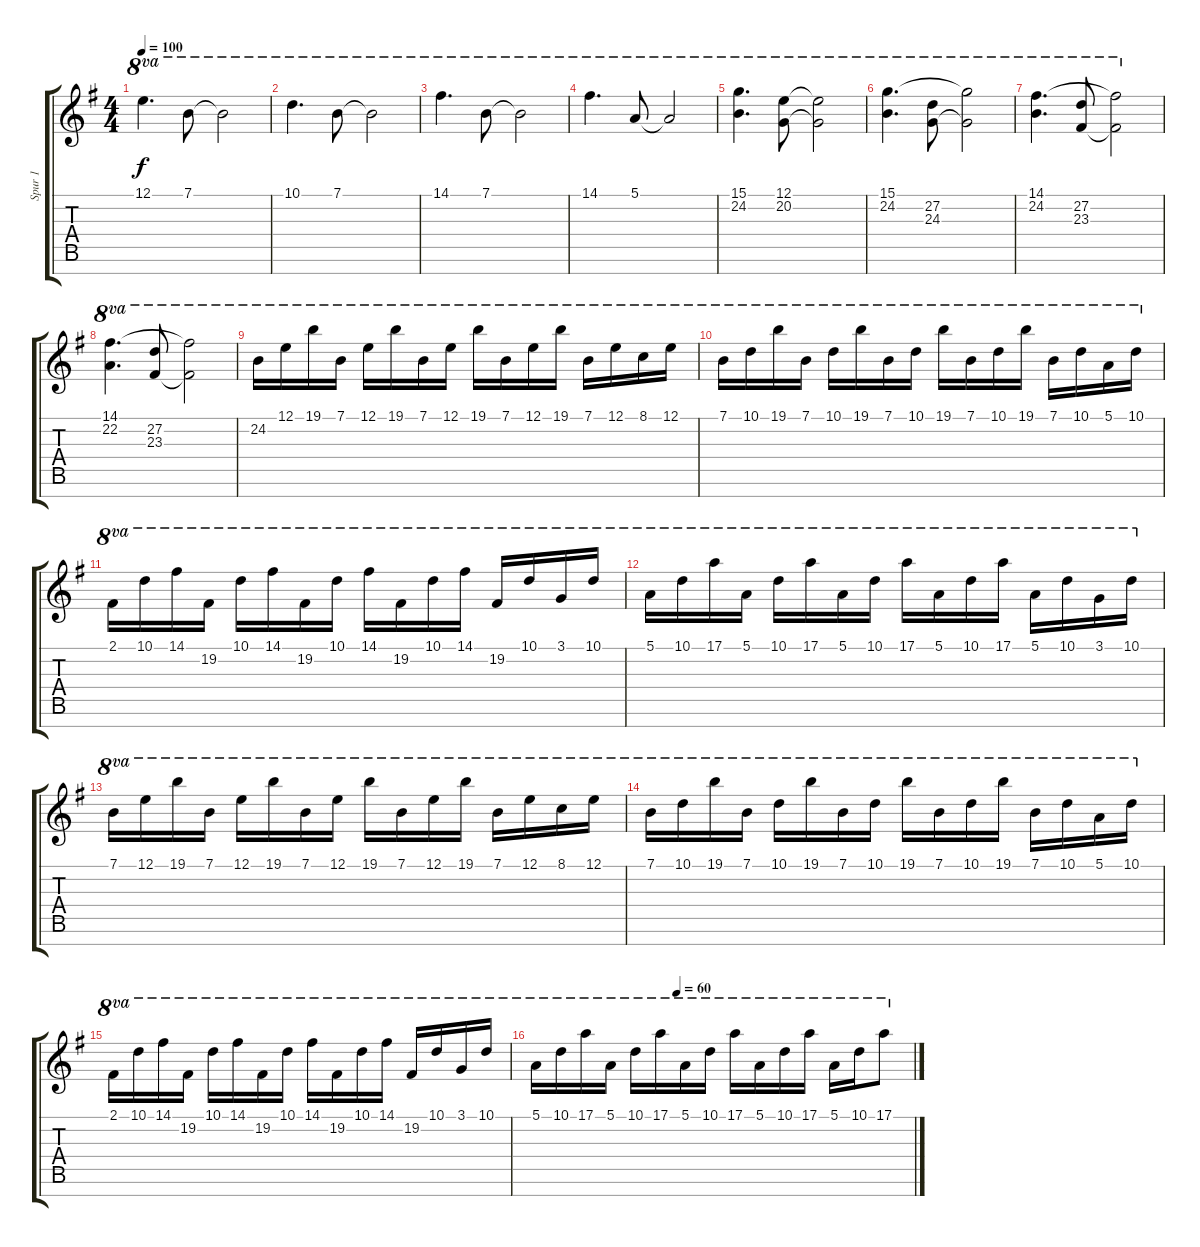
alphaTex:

\track ("Spur 1" "Spur 1") {instrument acousticgrandpiano}
\staff {score tabs}
\tuning (E5 B3 G3 D3 A2 E2 B1) {hide}
\ts (4 4)
\tempo 100
\clef g2
\ks g
12.1.4{d ot 8va dy f} 7.1.8{ot 8va} 7.1{t}.2{ot 8va} |
10.1.4{d ot 8va} 7.1.8{ot 8va} 7.1{t}.2{ot 8va} |
14.1.4{d ot 8va} 7.1.8{ot 8va} 7.1{t}.2{ot 8va} |
14.1.4{d ot 8va} 5.1.8{ot 8va} 5.1{t}.2{ot 8va} |
(15.1 24.2).4{d ot 8va} (12.1 20.2).8{ot 8va} (12.1{t} 20.2{t}).2{ot 8va} |
(15.1 24.2).4{d ot 8va} (27.2 24.3).8{ot 8va} (15.1{t} 24.3{t}).2{ot 8va} |
(14.1 24.2).4{d ot 8va} (27.2 23.3).8{ot 8va} (14.1{t} 23.3{t}).2{ot 8va} |
(14.1 22.2).4{d ot 8va} (27.2 23.3).8{ot 8va} (14.1{t} 23.3{t}).2{ot 8va} |
24.2.16{ot 8va} 12.1.16{ot 8va} 19.1.16{ot 8va} 7.1.16{ot 8va} 12.1.16{ot 8va} 19.1.16{ot 8va} 7.1.16{ot 8va} 12.1.16{ot 8va} 19.1.16{ot 8va} 7.1.16{ot 8va} 12.1.16{ot 8va} 19.1.16{ot 8va} 7.1.16{ot 8va} 12.1.16{ot 8va} 8.1.16{ot 8va} 12.1.16{ot 8va} |
7.1.16{ot 8va} 10.1.16{ot 8va} 19.1.16{ot 8va} 7.1.16{ot 8va} 10.1.16{ot 8va} 19.1.16{ot 8va} 7.1.16{ot 8va} 10.1.16{ot 8va} 19.1.16{ot 8va} 7.1.16{ot 8va} 10.1.16{ot 8va} 19.1.16{ot 8va} 7.1.16{ot 8va} 10.1.16{ot 8va} 5.1.16{ot 8va} 10.1.16{ot 8va} |
2.1.16{ot 8va} 10.1.16{ot 8va} 14.1.16{ot 8va} 19.2.16{ot 8va} 10.1.16{ot 8va} 14.1.16{ot 8va} 19.2.16{ot 8va} 10.1.16{ot 8va} 14.1.16{ot 8va} 19.2.16{ot 8va} 10.1.16{ot 8va} 14.1.16{ot 8va} 19.2.16{ot 8va} 10.1.16{ot 8va} 3.1.16{ot 8va} 10.1.16{ot 8va} |
5.1.16{ot 8va} 10.1.16{ot 8va} 17.1.16{ot 8va} 5.1.16{ot 8va} 10.1.16{ot 8va} 17.1.16{ot 8va} 5.1.16{ot 8va} 10.1.16{ot 8va} 17.1.16{ot 8va} 5.1.16{ot 8va} 10.1.16{ot 8va} 17.1.16{ot 8va} 5.1.16{ot 8va} 10.1.16{ot 8va} 3.1.16{ot 8va} 10.1.16{ot 8va} |
7.1.16{ot 8va} 12.1.16{ot 8va} 19.1.16{ot 8va} 7.1.16{ot 8va} 12.1.16{ot 8va} 19.1.16{ot 8va} 7.1.16{ot 8va} 12.1.16{ot 8va} 19.1.16{ot 8va} 7.1.16{ot 8va} 12.1.16{ot 8va} 19.1.16{ot 8va} 7.1.16{ot 8va} 12.1.16{ot 8va} 8.1.16{ot 8va} 12.1.16{ot 8va} |
7.1.16{ot 8va} 10.1.16{ot 8va} 19.1.16{ot 8va} 7.1.16{ot 8va} 10.1.16{ot 8va} 19.1.16{ot 8va} 7.1.16{ot 8va} 10.1.16{ot 8va} 19.1.16{ot 8va} 7.1.16{ot 8va} 10.1.16{ot 8va} 19.1.16{ot 8va} 7.1.16{ot 8va} 10.1.16{ot 8va} 5.1.16{ot 8va} 10.1.16{ot 8va} |
2.1.16{ot 8va} 10.1.16{ot 8va} 14.1.16{ot 8va} 19.2.16{ot 8va} 10.1.16{ot 8va} 14.1.16{ot 8va} 19.2.16{ot 8va} 10.1.16{ot 8va} 14.1.16{ot 8va} 19.2.16{ot 8va} 10.1.16{ot 8va} 14.1.16{ot 8va} 19.2.16{ot 8va} 10.1.16{ot 8va} 3.1.16{ot 8va} 10.1.16{ot 8va} |
\tempo (60 0.375)
5.1.16{ot 8va} 10.1.16{ot 8va} 17.1.16{ot 8va} 5.1.16{ot 8va} 10.1.16{ot 8va} 17.1.16{ot 8va} 5.1.16{ot 8va} 10.1.16{ot 8va} 17.1.16{ot 8va} 5.1.16{ot 8va} 10.1.16{ot 8va} 17.1.16{ot 8va} 5.1.16{ot 8va} 10.1.16{ot 8va} 17.1.8{ot 8va}
